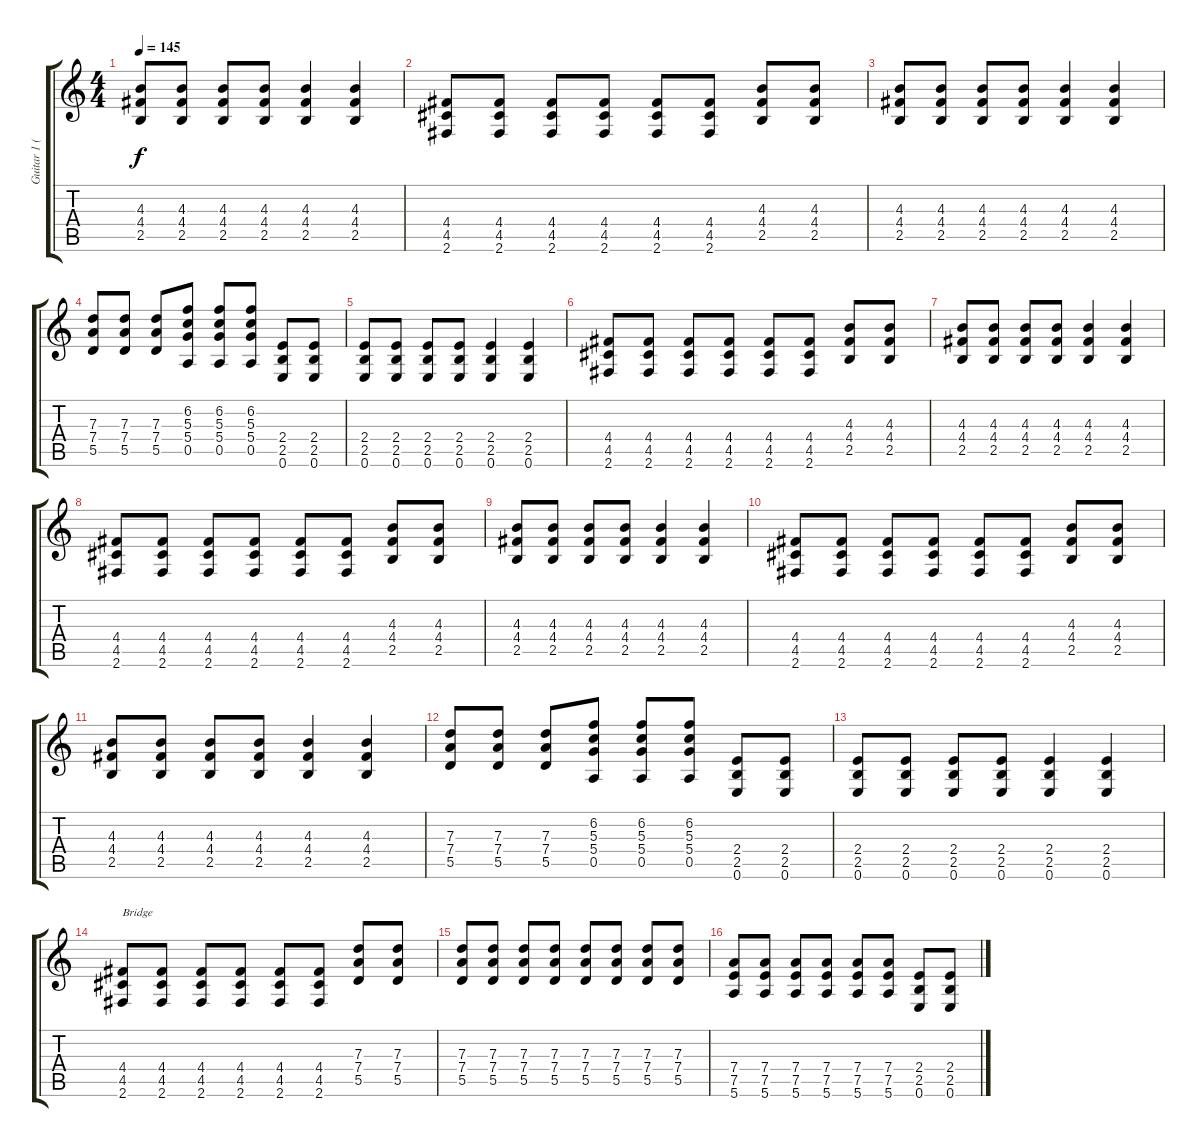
\track ("Guitar 1 (Rhythm)" "Guitar 1 (") {instrument distortionguitar}
\staff {score tabs}
\tuning (E4 B3 G3 D3 A2 E2) {hide}
\ts (4 4)
\tempo 145
\clef g2
\ks c
(4.3 4.4 2.5).8{dy f} (4.3 4.4 2.5).8 (4.3 4.4 2.5).8 (4.3 4.4 2.5).8 (4.3 4.4 2.5).4 (4.3 4.4 2.5).4 |
(4.4 4.5 2.6).8 (4.4 4.5 2.6).8 (4.4 4.5 2.6).8 (4.4 4.5 2.6).8 (4.4 4.5 2.6).8 (4.4 4.5 2.6).8 (4.3 4.4 2.5).8 (4.3 4.4 2.5).8 |
(4.3 4.4 2.5).8 (4.3 4.4 2.5).8 (4.3 4.4 2.5).8 (4.3 4.4 2.5).8 (4.3 4.4 2.5).4 (4.3 4.4 2.5).4 |
(7.3 7.4 5.5).8 (7.3 7.4 5.5).8 (7.3 7.4 5.5).8 (6.2 5.3 5.4 0.5).8 (6.2 5.3 5.4 0.5).8 (6.2 5.3 5.4 0.5).8 (2.4 2.5 0.6).8 (2.4 2.5 0.6).8 |
(2.4 2.5 0.6).8 (2.4 2.5 0.6).8 (2.4 2.5 0.6).8 (2.4 2.5 0.6).8 (2.4 2.5 0.6).4 (2.4 2.5 0.6).4 |
(4.4 4.5 2.6).8 (4.4 4.5 2.6).8 (4.4 4.5 2.6).8 (4.4 4.5 2.6).8 (4.4 4.5 2.6).8 (4.4 4.5 2.6).8 (4.3 4.4 2.5).8 (4.3 4.4 2.5).8 |
(4.3 4.4 2.5).8 (4.3 4.4 2.5).8 (4.3 4.4 2.5).8 (4.3 4.4 2.5).8 (4.3 4.4 2.5).4 (4.3 4.4 2.5).4 |
(4.4 4.5 2.6).8 (4.4 4.5 2.6).8 (4.4 4.5 2.6).8 (4.4 4.5 2.6).8 (4.4 4.5 2.6).8 (4.4 4.5 2.6).8 (4.3 4.4 2.5).8 (4.3 4.4 2.5).8 |
(4.3 4.4 2.5).8 (4.3 4.4 2.5).8 (4.3 4.4 2.5).8 (4.3 4.4 2.5).8 (4.3 4.4 2.5).4 (4.3 4.4 2.5).4 |
(4.4 4.5 2.6).8 (4.4 4.5 2.6).8 (4.4 4.5 2.6).8 (4.4 4.5 2.6).8 (4.4 4.5 2.6).8 (4.4 4.5 2.6).8 (4.3 4.4 2.5).8 (4.3 4.4 2.5).8 |
(4.3 4.4 2.5).8 (4.3 4.4 2.5).8 (4.3 4.4 2.5).8 (4.3 4.4 2.5).8 (4.3 4.4 2.5).4 (4.3 4.4 2.5).4 |
(7.3 7.4 5.5).8 (7.3 7.4 5.5).8 (7.3 7.4 5.5).8 (6.2 5.3 5.4 0.5).8 (6.2 5.3 5.4 0.5).8 (6.2 5.3 5.4 0.5).8 (2.4 2.5 0.6).8 (2.4 2.5 0.6).8 |
(2.4 2.5 0.6).8 (2.4 2.5 0.6).8 (2.4 2.5 0.6).8 (2.4 2.5 0.6).8 (2.4 2.5 0.6).4 (2.4 2.5 0.6).4 |
(4.4 4.5 2.6).8{txt "Bridge"} (4.4 4.5 2.6).8 (4.4 4.5 2.6).8 (4.4 4.5 2.6).8 (4.4 4.5 2.6).8 (4.4 4.5 2.6).8 (7.3 7.4 5.5).8 (7.3 7.4 5.5).8 |
(7.3 7.4 5.5).8 (7.3 7.4 5.5).8 (7.3 7.4 5.5).8 (7.3 7.4 5.5).8 (7.3 7.4 5.5).8 (7.3 7.4 5.5).8 (7.3 7.4 5.5).8 (7.3 7.4 5.5).8 |
(7.4 7.5 5.6).8 (7.4 7.5 5.6).8 (7.4 7.5 5.6).8 (7.4 7.5 5.6).8 (7.4 7.5 5.6).8 (7.4 7.5 5.6).8 (2.4 2.5 0.6).8 (2.4 2.5 0.6).8
